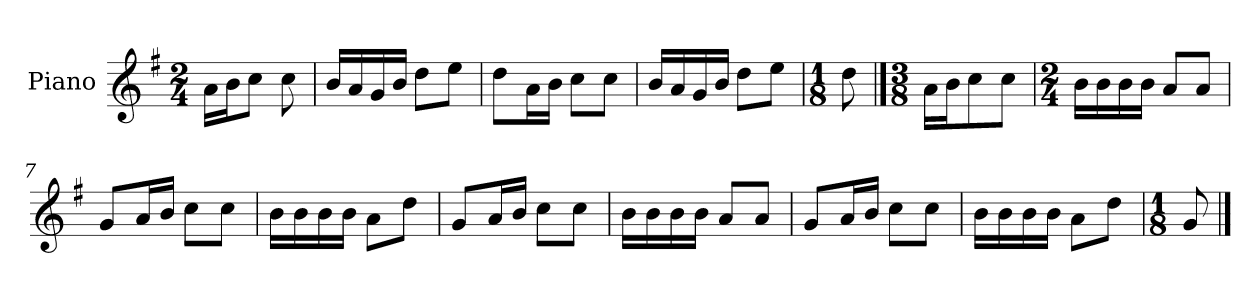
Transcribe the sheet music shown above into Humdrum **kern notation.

**kern
*part1
*staff1
*I"Piano
*I'Pno.
*clefG2
*k[f#]
*M2/4
=
16a\LL
16b\J
8cc\J
8cc\
=1
16b/LL
16a/
16g/
16b/JJ
8dd\L
8ee\J
=2
8dd\L
16a\L
16b\JJ
8cc\L
8cc\J
=3
16b/LL
16a/
16g/
16b/JJ
8dd\L
8ee\J
=4
*M1/8
8dd\
==5
*M3/8
16a\LL
16b\J
8cc\
8cc\J
=6
*M2/4
16b\LL
16b\
16b\
16b\JJ
8a/L
8a/J
=7
8g/L
16a/L
16b/JJ
8cc\L
8cc\J
!!LO:LB:g=z
=8
16b\LL
16b\
16b\
16b\JJ
8a\L
8dd\J
=9
8g/L
16a/L
16b/JJ
8cc\L
8cc\J
=10
16b\LL
16b\
16b\
16b\JJ
8a/L
8a/J
=11
8g/L
16a/L
16b/JJ
8cc\L
8cc\J
=12
16b\LL
16b\
16b\
16b\JJ
8a\L
8dd\J
=13
*M1/8
8g/
==
*-
